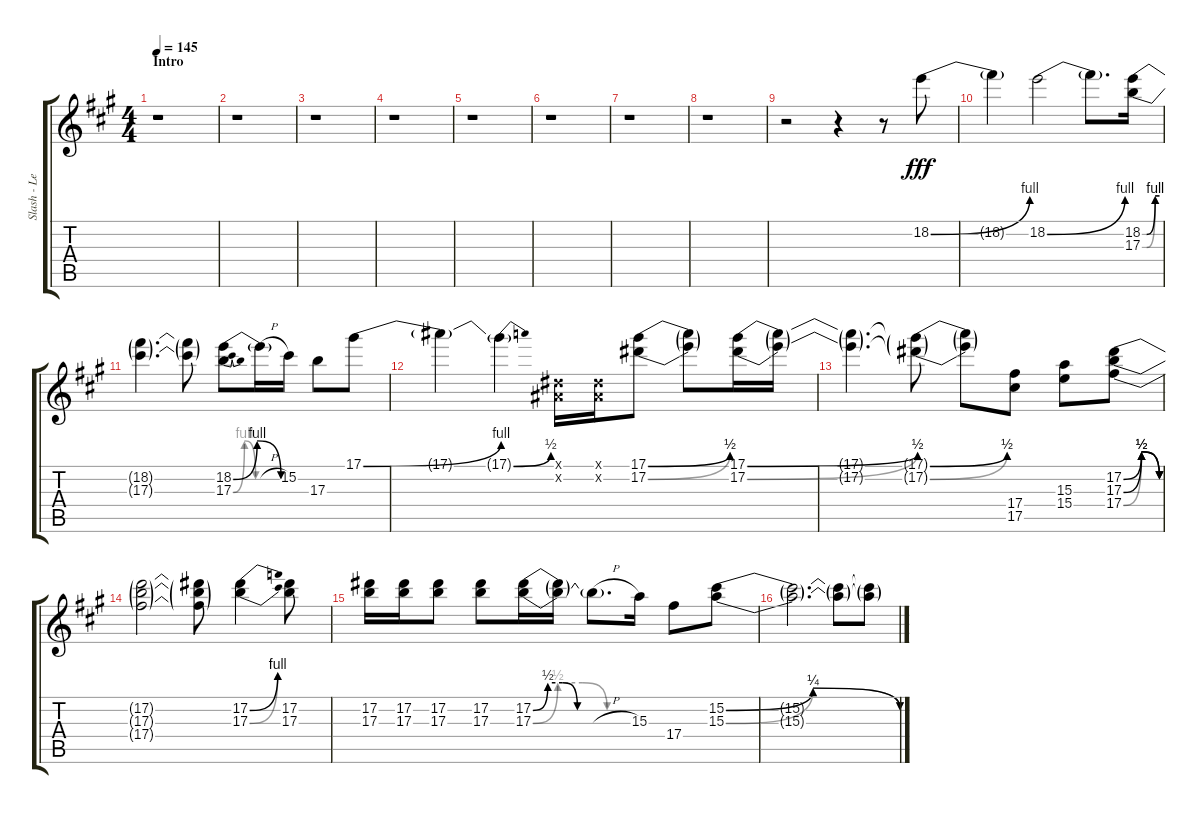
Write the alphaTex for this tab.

\track ("Slash - Lead Guitar" "Slash - Le") {instrument distortionguitar}
\staff {score tabs}
\tuning (Eb4 Bb3 Gb3 Db3 Ab2 Eb2) {hide}
\ts (4 4)
\section ("" "Intro")
\tempo 145
\clef g2
\ks a
r.1{dy fff instrument distortionguitar} |
r.1 |
r.1 |
r.1 |
r.1 |
r.1 |
r.1 |
r.1 |
r.2 r.4 r.8 18.2{be (bend 0 0 60 4)}.8 |
18.2{t}.4 18.2{be (bend 0 0 60 4)}.2 18.2{t}.8{d} (18.2{be (custom 0 0 15 0 45 4 60 4)} 17.3{be (custom 0 0 15 0 45 4 60 4)}).16 |
(18.2{t} 17.3{t}).4{d} (18.2{t} 17.3{t}).8 (18.2{be (bendrelease 0 0 30 4 30 4 60 0)} 17.3{be (bendrelease 0 0 30 4 30 4 60 0)}).8 18.2{h t}.16 15.2.16 17.3.8 17.1{be (bend 0 0 60 4)}.8 |
17.1{t}.4 17.1{be (bend 0 0 60 2) t}.4 (0.1{x} 0.2{x}).16 (0.1{x} 0.2{x}).16 (17.1{be (bend 0 0 60 2)} 17.2{be (bend 0 0 60 2)}).8 (17.1{t} 17.2{t}).8 (17.1{be (bend 0 0 60 2)} 17.2{be (bend 0 0 60 2)}).16 (17.1{t} 17.2{t}).16 |
(17.1{t} 17.2{t}).4{d} (17.1{be (bend 0 0 60 2) t} 17.2{be (bend 0 0 60 2) t}).8 (17.1{t} 17.2{t}).8 (17.4 17.5).8 (15.3 15.4).8 (17.2{be (bendrelease 0 0 45 2 45 2 60 0)} 17.3{be (bendrelease 0 0 45 2 45 2 60 0)} 17.4{be (bendrelease 0 0 45 2 45 2 60 0)}).8 |
(17.2{t} 17.3{t} 17.4{t}).2 (17.2{t} 17.3{t} 17.4{t}).8 (17.2{be (bend 0 0 60 4)} 17.3{be (bend 0 0 60 4)}).4 (17.2 17.3).8 |
(17.2 17.3).16 (17.2 17.3).16 (17.2 17.3).8 (17.2 17.3).8 (17.2{be (custom 0 0 15 2 30 2 45 0 60 0)} 17.3{be (custom 0 0 15 2 30 2 45 0 60 0)}).16 (17.2{t} 17.3{t}).16 17.3{h t}.8{d} 15.3.16 17.4.8 (15.2{be (bendrelease 0 0 45 1 45 1 60 0)} 15.3{be (bendrelease 0 0 45 1 45 1 60 0)}).8 |
(15.2{t} 15.3{t}).2{d} (15.2{t} 15.3{t}).8 (15.2{t} 15.3{t}).8
